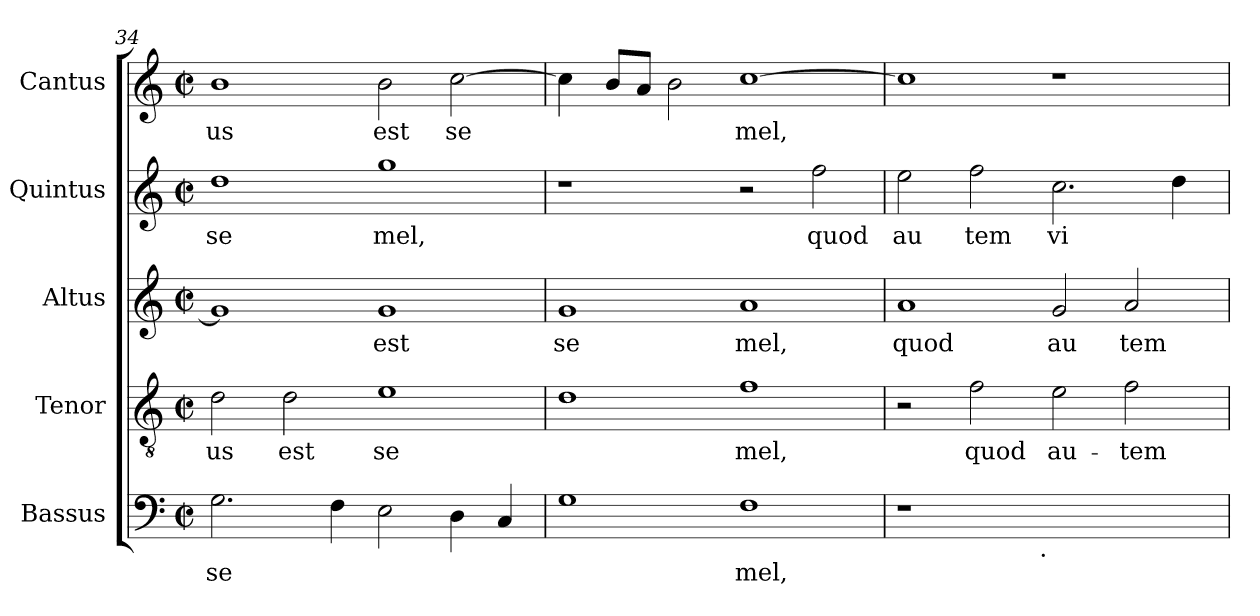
**kern	**text	**kern	**text	**kern	**text	**kern	**text	**kern	**text
*part5	*part5	*part4	*part4	*part3	*part3	*part2	*part2	*part1	*part1
*staff5	*staff5	*staff4	*staff4	*staff3	*staff3	*staff2	*staff2	*staff1	*staff1
*I"Bassus	*	*I"Tenor	*	*I"Altus	*	*I"Quintus	*	*I"Cantus	*
!!LO:PB:g=z
*clefF4	*	*clefGv2	*	*clefG2	*	*clefG2	*	*clefG2	*
*k[]	*	*k[]	*	*k[]	*	*k[]	*	*k[]	*
*C:	*	*C:	*	*C:	*	*C:	*	*C:	*
*M2/2	*	*M2/2	*	*M2/2	*	*M2/2	*	*M2/2	*
*met(c|)	*	*met(c|)	*	*met(c|)	*	*met(c|)	*	*met(c|)	*
=34	=34	=34	=34	=34	=34	=34	=34	=34	=34
!	!LO:LY:b:cj	!	!LO:LY:b:cj	!	!LO:LY:b:cj	!	!LO:LY:b:cj	!	!LO:LY:b:cj
2.G\	se-	2d\	us	1g]	.	1dd	se	1b	us
!	!	!	!LO:LY:b:cj	!	!	!	!	!	!
.	.	2d\	est	.	.	.	.	.	.
!	!LO:LY:b:cj	!	!	!	!	!	!	!	!
4F\	--	.	.	.	.	.	.	.	.
!	!LO:LY:b:cj	!	!LO:LY:b:cj	!	!LO:LY:b:cj	!	!LO:LY:b:cj	!	!LO:LY:b:cj
2E\	--	1e	se-	1g	est	1gg	mel,	2b\	est
!	!LO:LY:b:cj	!	!	!	!	!	!	!	!LO:LY:b:cj
4D\	--	.	.	.	.	.	.	[>2cc\	se
!	!LO:LY:b:cj	!	!	!	!	!	!	!	!
4C/	--	.	.	.	.	.	.	.	.
=35	=35	=35	=35	=35	=35	=35	=35	=35	=35
!	!LO:LY:b:cj	!	!LO:LY:b:cj	!	!LO:LY:b:cj	!	!	!	!LO:LY:b:cj
1G	--	1d	--	1g	se	1r	.	4cc\]	.
!	!	!	!	!	!	!	!	!	!LO:LY:b:cj
.	.	.	.	.	.	.	.	8b/L	.
!	!	!	!	!	!	!	!	!	!LO:LY:b:cj
.	.	.	.	.	.	.	.	8a/J	.
!	!	!	!	!	!	!	!	!	!LO:LY:b:cj
.	.	.	.	.	.	.	.	2b\	.
!	!LO:LY:b:cj	!	!LO:LY:b:cj	!	!LO:LY:b:cj	!	!	!	!LO:LY:b:cj
1F	-mel,	1f	-mel,	1a	mel,	2r	.	[>1cc	mel,
!	!	!	!	!	!	!	!LO:LY:b:cj	!	!
.	.	.	.	.	.	2ff\	quod	.	.
=36	=36	=36	=36	=36	=36	=36	=36	=36	=36
!	!	!	!	!	!LO:LY:b:cj	!	!LO:LY:b:cj	!	!LO:LY:b:cj
*^	*	*	*	*	*	*	*	*	*
1r	2ryy	.	2r	.	1a	quod	2ee\	au	1cc]	.
!	!	!	!	!LO:LY:b:cj	!	!	!	!LO:LY:b:cj	!	!
.	4...ryy	.	2f\	quod	.	.	2ff\	tem	.	.
!	!LO:TX:b:t=.	!	!	!	!	!	!	!	!	!
.	1ryy	.	.	.	.	.	.	.	.	.
!	!	!	!	!LO:LY:b:cj	!	!LO:LY:b:cj	!	!LO:LY:b:cj	!	!
1ryy	.	.	2e\	au-	2g/	au	2.cc\	vi	1r	.
!	!	!	!	!LO:LY:b:cj	!	!LO:LY:b:cj	!	!	!	!
.	.	.	2f\	-tem	2a/	tem	.	.	.	.
!	!	!	!	!	!	!	!	!LO:LY:b:cj	!	!
.	.	.	.	.	.	.	4dd\	.	.	.
.	32ryy	.	.	.	.	.	.	.	.	.
*v	*v	*	*	*	*	*	*	*	*	*
=	=	=	=	=	=	=	=	=	=
*-	*-	*-	*-	*-	*-	*-	*-	*-	*-
